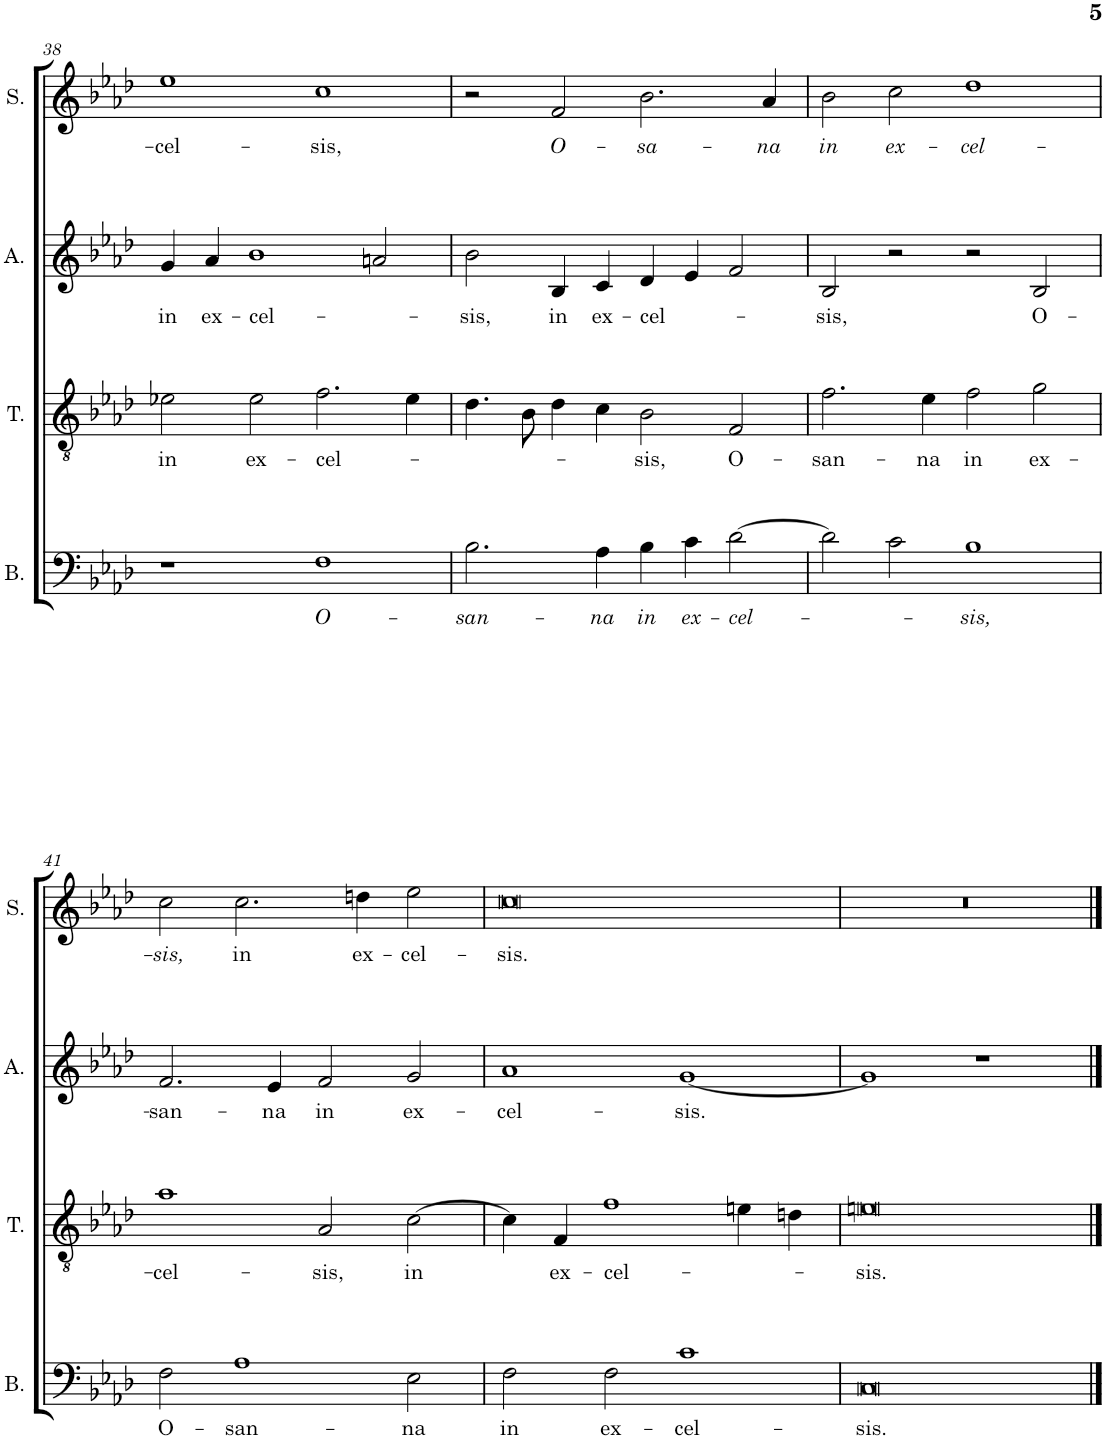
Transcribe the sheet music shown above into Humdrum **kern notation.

**kern	**text	**kern	**text	**kern	**text	**kern	**text
*part4	*part4	*part3	*part3	*part2	*part2	*part1	*part1
*staff4	*staff4	*staff3	*staff3	*staff2	*staff2	*staff1	*staff1
*I"Bass	*	*I"Tenor	*	*I"Alto	*	*I"Soprano	*
*I'B.	*	*I'T.	*	*I'A.	*	*I'S.	*
!!LO:PB:g=z
*clefF4	*	*clefGv2	*	*clefG2	*	*clefG2	*
*k[b-e-a-d-]	*	*k[b-e-a-d-]	*	*k[b-e-a-d-]	*	*k[b-e-a-d-]	*
*M4/2	*	*M4/2	*	*M4/2	*	*M4/2	*
=38	=38	=38	=38	=38	=38	=38	=38
!	!	!	!LO:LY:b	!	!LO:LY:b	!	!LO:LY:b
1r	.	2e-X\	in	4g/	in	1ee-	-cel-
!	!	!	!	!	!LO:LY:b	!	!
.	.	.	.	4a-/	ex-	.	.
!	!	!	!LO:LY:b	!	!LO:LY:b	!	!
.	.	2e-\	ex-	1b-	-cel-	.	.
!	!LO:LY:b	!	!LO:LY:b	!	!	!	!LO:LY:b
1F	O-	2.f\	-cel-	.	.	1cc	-sis,
.	.	.	.	2an/	.	.	.
.	.	4e-\	.	.	.	.	.
=39	=39	=39	=39	=39	=39	=39	=39
!	!LO:LY:b	!	!	!	!LO:LY:b	!	!
2.B-\	-san-	4.d-\	.	2b-\	-sis,	2r	.
.	.	8B-\	.	.	.	.	.
!	!	!	!	!	!LO:LY:b	!	!LO:LY:b
.	.	4d-\	.	4B-/	in	2f/	O-
!	!LO:LY:b	!	!	!	!LO:LY:b	!	!
4A-\	-na	4c\	.	4c/	ex-	.	.
!	!LO:LY:b	!	!LO:LY:b	!	!LO:LY:b	!	!LO:LY:b
4B-\	in	2B-\	-sis,	4d-/	-cel-	2.b-\	-sa-
!	!LO:LY:b	!	!	!	!	!	!
4c\	ex-	.	.	4e-/	.	.	.
!	!LO:LY:b	!	!LO:LY:b	!	!	!	!
[2d-\	-cel-	2F/	O-	2f/	.	.	.
!	!	!	!	!	!	!	!LO:LY:b
.	.	.	.	.	.	4a-/	-na
=40	=40	=40	=40	=40	=40	=40	=40
!	!	!	!LO:LY:b	!	!LO:LY:b	!	!LO:LY:b
2d-\]	.	2.f\	-san-	2B-/	-sis,	2b-\	in
!	!	!	!	!	!	!	!LO:LY:b
2c\	.	.	.	2r	.	2cc\	ex-
!	!	!	!LO:LY:b	!	!	!	!
.	.	4e-\	-na	.	.	.	.
!	!LO:LY:b	!	!LO:LY:b	!	!	!	!LO:LY:b
1B-	-sis,	2f\	in	2r	.	1dd-	-cel-
!	!	!	!LO:LY:b	!	!LO:LY:b	!	!
.	.	2g\	ex-	2B-/	O-	.	.
!!LO:LB:g=z
=41	=41	=41	=41	=41	=41	=41	=41
!	!LO:LY:b	!	!LO:LY:b	!	!LO:LY:b	!	!LO:LY:b
2F\	O-	1a-	-cel-	2.f/	-san-	2cc\	-sis,
!	!LO:LY:b	!	!	!	!	!	!LO:LY:b
1A-	-san-	.	.	.	.	2.cc\	in
!	!	!	!	!	!LO:LY:b	!	!
.	.	.	.	4e-/	-na	.	.
!	!	!	!LO:LY:b	!	!LO:LY:b	!	!
.	.	2A-/	-sis,	2f/	in	.	.
!	!	!	!	!	!	!	!LO:LY:b
.	.	.	.	.	.	4ddn\	ex-
!	!LO:LY:b	!	!LO:LY:b	!	!LO:LY:b	!	!LO:LY:b
2E-\	-na	[2c\	in	2g/	ex-	2ee-\	-cel-
=42	=42	=42	=42	=42	=42	=42	=42
!	!LO:LY:b	!	!	!	!LO:LY:b	!	!LO:LY:b
2F\	in	4c\]	.	1a-	-cel-	0cc	-sis.
!	!	!	!LO:LY:b	!	!	!	!
.	.	4F/	ex-	.	.	.	.
!	!LO:LY:b	!	!LO:LY:b	!	!	!	!
2F\	ex-	1f	-cel-	.	.	.	.
!	!LO:LY:b	!	!	!	!LO:LY:b	!	!
1c	-cel-	.	.	[1g	-sis.	.	.
.	.	4en\	.	.	.	.	.
.	.	4dn\	.	.	.	.	.
=43	=43	=43	=43	=43	=43	=43	=43
!	!LO:LY:b	!	!LO:LY:b	!	!	!	!
0C	-sis.	0en	-sis.	1g]	.	0r	.
.	.	.	.	1r	.	.	.
==	==	==	==	==	==	==	==
*-	*-	*-	*-	*-	*-	*-	*-
